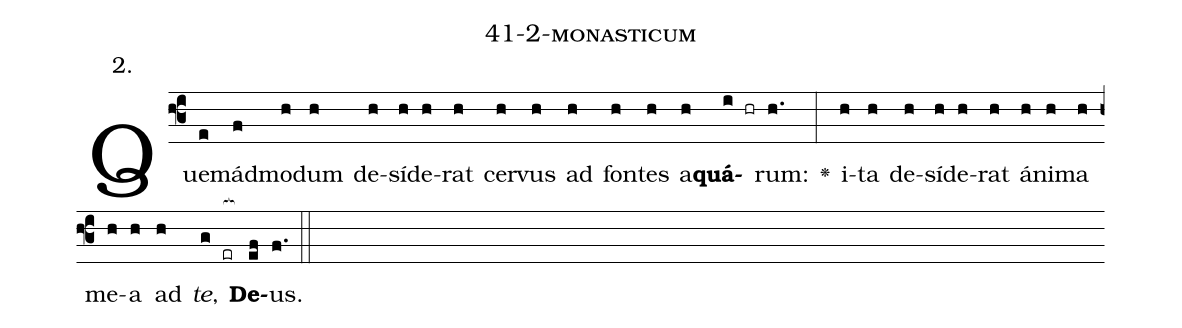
name: 41-2-monasticum;
annotation: 2.;
%%
(f3)Quem(e)ád(f)mo(h)dum(h) de(h)sí(h)de(h)rat(h) cer(h)vus(h) ad(h) fon(h)tes(h) a(h)<b>quá</b>(i hr)rum:(h.) <v>\greheightstar</v>(:) i(h)ta(h) de(h)sí(h)de(h)rat(h) á(h)ni(h)ma(h) me(h)a(h) ad(h) <i>te</i>,(g er[ocb:1{]) <b>De</b>(ef[ocb:0}])us.(f.) (::)


%E(h) u(h) o(h) u(g) a(ef) e.(f.) (::)
